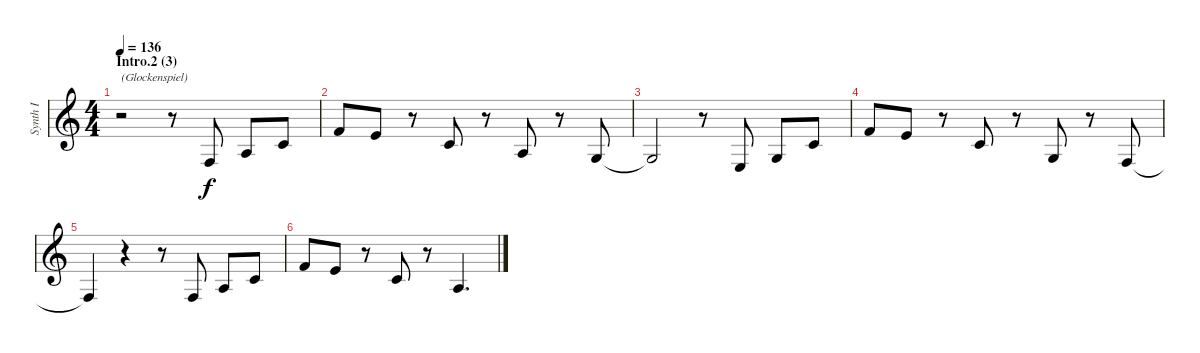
\track ("Synth I" "Synth I") {instrument glockenspiel}
\staff {score}
\tuning (E4 B3 G3 D3 A2 D2) {hide}
\ts (4 4)
\section ("" "Intro.2 (3)")
\tempo 136
\clef g2
\ks c
r.2{txt "(Glockenspiel)" dy f} r.8 3.4.8 2.3.8 1.2.8 |
1.1.8 0.1.8 r.8 1.2.8 r.8 2.3.8 r.8 0.3.8 |
0.3{t}.2 r.8 2.4.8 0.3.8 1.2.8 |
1.1.8 0.1.8 r.8 1.2.8 r.8 0.3.8 r.8 3.4.8 |
3.4{t}.4 r.4 r.8 3.4.8 2.3.8 1.2.8 |
1.1.8 0.1.8 r.8 1.2.8 r.8 2.3.4{d}
